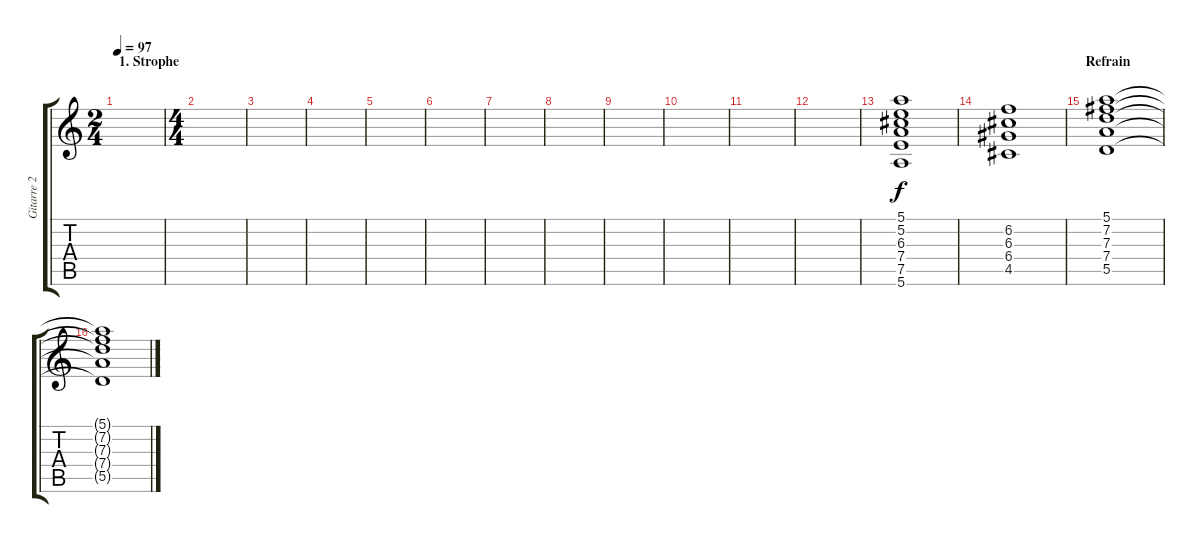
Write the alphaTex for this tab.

\track ("Gitarre 2 (akkord)" "Gitarre 2 ") {instrument distortionguitar}
\staff {score tabs}
\tuning (E4 B3 G3 D3 A2 E2) {hide}
\ts (2 4)
\section ("" "1. Strophe")
\tempo 97
\clef g2
\ks c
|
\ts (4 4)
|
|
|
|
|
|
|
|
|
|
|
(5.1 5.2 6.3 7.4 7.5 5.6).1{volume 8} |
(6.2 6.3 6.4 4.5).1{volume 8} |
\section ("" "Refrain")
(5.1 7.2 7.3 7.4 5.5).1{volume 5} |
(5.1{t} 7.2{t} 7.3{t} 7.4{t} 5.5{t}).1
